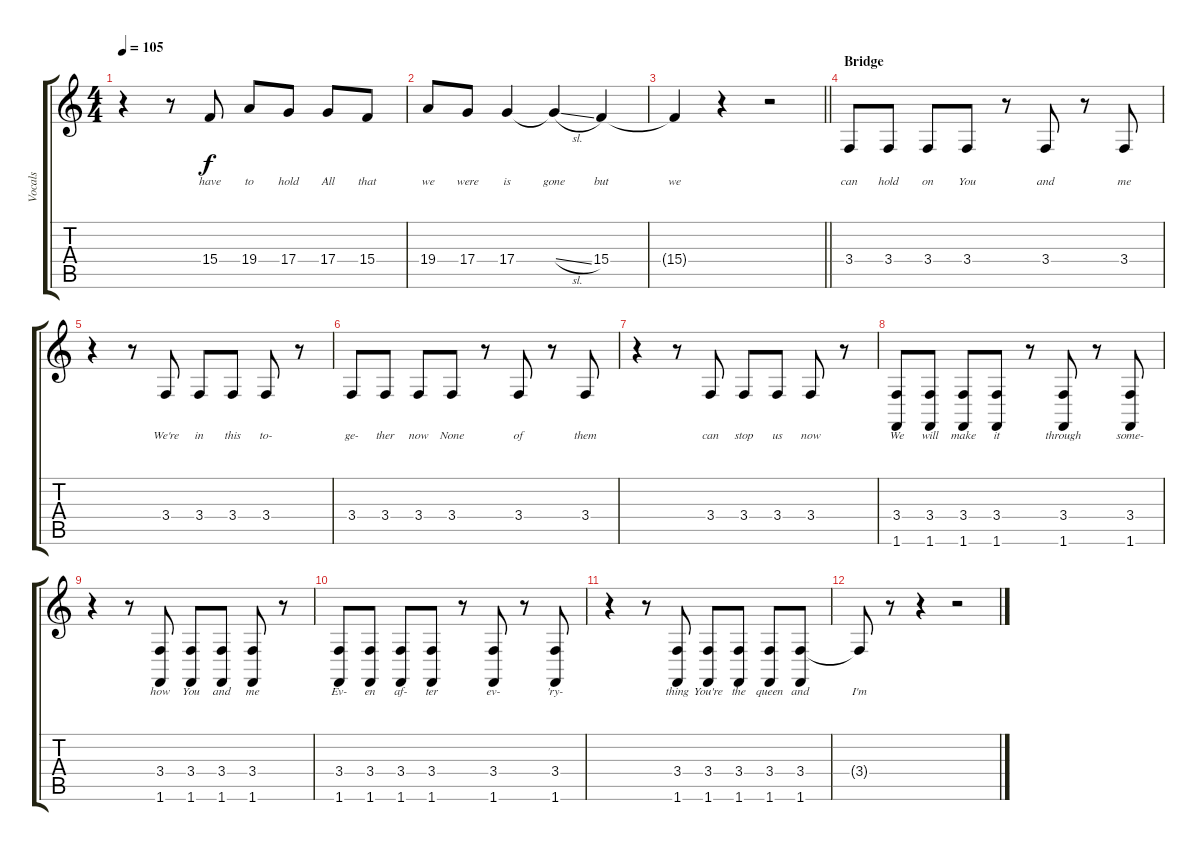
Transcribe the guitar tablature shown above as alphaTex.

\track ("Vocals" "Vocals") {instrument lead6voice}
\staff {score tabs}
\tuning (E4 B3 G3 D3 A2 E2) {hide}
\ts (4 4)
\tempo 105
\clef g2
\ks aminor
r.4{dy f} r.8 15.4.8{lyrics (0 "have") lyrics (1 "") lyrics (2 "") lyrics (3 "") lyrics (4 "")} 19.4.8{lyrics (0 "to") lyrics (1 "") lyrics (2 "") lyrics (3 "") lyrics (4 "")} 17.4.8{lyrics (0 "hold") lyrics (1 "") lyrics (2 "") lyrics (3 "") lyrics (4 "")} 17.4.8{lyrics (0 "All") lyrics (1 "") lyrics (2 "") lyrics (3 "") lyrics (4 "")} 15.4.8{lyrics (0 "that") lyrics (1 "") lyrics (2 "") lyrics (3 "") lyrics (4 "")} |
19.4.8{lyrics (0 "we") lyrics (1 "") lyrics (2 "") lyrics (3 "") lyrics (4 "")} 17.4.8{lyrics (0 "were") lyrics (1 "") lyrics (2 "") lyrics (3 "") lyrics (4 "")} 17.4.4{lyrics (0 "is") lyrics (1 "") lyrics (2 "") lyrics (3 "") lyrics (4 "")} 17.4{sl t}.4{lyrics (0 "gone") lyrics (1 "") lyrics (2 "") lyrics (3 "") lyrics (4 "")} 15.4.4{lyrics (0 "but") lyrics (1 "") lyrics (2 "") lyrics (3 "") lyrics (4 "")} |
\barLineRight lightlight
15.4{t}.4{lyrics (0 "we") lyrics (1 "") lyrics (2 "") lyrics (3 "") lyrics (4 "")} r.4 r.2 |
\section ("" "Bridge")
3.4.8{lyrics (0 "can") lyrics (1 "") lyrics (2 "") lyrics (3 "") lyrics (4 "") volume 6} 3.4.8{lyrics (0 "hold") lyrics (1 "") lyrics (2 "") lyrics (3 "") lyrics (4 "")} 3.4.8{lyrics (0 "on") lyrics (1 "") lyrics (2 "") lyrics (3 "") lyrics (4 "")} 3.4.8{lyrics (0 "You") lyrics (1 "") lyrics (2 "") lyrics (3 "") lyrics (4 "")} r.8 3.4.8{lyrics (0 "and") lyrics (1 "") lyrics (2 "") lyrics (3 "") lyrics (4 "")} r.8 3.4.8{lyrics (0 "me") lyrics (1 "") lyrics (2 "") lyrics (3 "") lyrics (4 "")} |
r.4 r.8 3.4.8{lyrics (0 "We're") lyrics (1 "") lyrics (2 "") lyrics (3 "") lyrics (4 "")} 3.4.8{lyrics (0 "in") lyrics (1 "") lyrics (2 "") lyrics (3 "") lyrics (4 "")} 3.4.8{lyrics (0 "this") lyrics (1 "") lyrics (2 "") lyrics (3 "") lyrics (4 "")} 3.4.8{lyrics (0 "to-") lyrics (1 "") lyrics (2 "") lyrics (3 "") lyrics (4 "")} r.8 |
3.4.8{lyrics (0 "ge-") lyrics (1 "") lyrics (2 "") lyrics (3 "") lyrics (4 "")} 3.4.8{lyrics (0 "ther") lyrics (1 "") lyrics (2 "") lyrics (3 "") lyrics (4 "")} 3.4.8{lyrics (0 "now") lyrics (1 "") lyrics (2 "") lyrics (3 "") lyrics (4 "")} 3.4.8{lyrics (0 "None") lyrics (1 "") lyrics (2 "") lyrics (3 "") lyrics (4 "")} r.8 3.4.8{lyrics (0 "of") lyrics (1 "") lyrics (2 "") lyrics (3 "") lyrics (4 "")} r.8 3.4.8{lyrics (0 "them") lyrics (1 "") lyrics (2 "") lyrics (3 "") lyrics (4 "")} |
r.4 r.8 3.4.8{lyrics (0 "can") lyrics (1 "") lyrics (2 "") lyrics (3 "") lyrics (4 "")} 3.4.8{lyrics (0 "stop") lyrics (1 "") lyrics (2 "") lyrics (3 "") lyrics (4 "")} 3.4.8{lyrics (0 "us") lyrics (1 "") lyrics (2 "") lyrics (3 "") lyrics (4 "")} 3.4.8{lyrics (0 "now") lyrics (1 "") lyrics (2 "") lyrics (3 "") lyrics (4 "")} r.8 |
(3.4 1.6).8{lyrics (0 "We") lyrics (1 "") lyrics (2 "") lyrics (3 "") lyrics (4 "") volume 8 balance 0} (3.4 1.6).8{lyrics (0 "will") lyrics (1 "") lyrics (2 "") lyrics (3 "") lyrics (4 "")} (3.4 1.6).8{lyrics (0 "make") lyrics (1 "") lyrics (2 "") lyrics (3 "") lyrics (4 "")} (3.4 1.6).8{lyrics (0 "it") lyrics (1 "") lyrics (2 "") lyrics (3 "") lyrics (4 "")} r.8 (3.4 1.6).8{lyrics (0 "through") lyrics (1 "") lyrics (2 "") lyrics (3 "") lyrics (4 "")} r.8 (3.4 1.6).8{lyrics (0 "some-") lyrics (1 "") lyrics (2 "") lyrics (3 "") lyrics (4 "")} |
r.4 r.8 (3.4 1.6).8{lyrics (0 "how") lyrics (1 "") lyrics (2 "") lyrics (3 "") lyrics (4 "")} (3.4 1.6).8{lyrics (0 "You") lyrics (1 "") lyrics (2 "") lyrics (3 "") lyrics (4 "")} (3.4 1.6).8{lyrics (0 "and") lyrics (1 "") lyrics (2 "") lyrics (3 "") lyrics (4 "")} (3.4 1.6).8{lyrics (0 "me") lyrics (1 "") lyrics (2 "") lyrics (3 "") lyrics (4 "")} r.8 |
(3.4 1.6).8{lyrics (0 "Ev-") lyrics (1 "") lyrics (2 "") lyrics (3 "") lyrics (4 "") volume 13 balance 8} (3.4 1.6).8{lyrics (0 "en") lyrics (1 "") lyrics (2 "") lyrics (3 "") lyrics (4 "")} (3.4 1.6).8{lyrics (0 "af-") lyrics (1 "") lyrics (2 "") lyrics (3 "") lyrics (4 "")} (3.4 1.6).8{lyrics (0 "ter") lyrics (1 "") lyrics (2 "") lyrics (3 "") lyrics (4 "")} r.8 (3.4 1.6).8{lyrics (0 "ev-") lyrics (1 "") lyrics (2 "") lyrics (3 "") lyrics (4 "")} r.8 (3.4 1.6).8{lyrics (0 "'ry-") lyrics (1 "") lyrics (2 "") lyrics (3 "") lyrics (4 "")} |
r.4 r.8 (3.4 1.6).8{lyrics (0 "thing") lyrics (1 "") lyrics (2 "") lyrics (3 "") lyrics (4 "")} (3.4 1.6).8{lyrics (0 "You're") lyrics (1 "") lyrics (2 "") lyrics (3 "") lyrics (4 "")} (3.4 1.6).8{lyrics (0 "the") lyrics (1 "") lyrics (2 "") lyrics (3 "") lyrics (4 "")} (3.4 1.6).8{lyrics (0 "queen") lyrics (1 "") lyrics (2 "") lyrics (3 "") lyrics (4 "")} (3.4 1.6).8{lyrics (0 "and") lyrics (1 "") lyrics (2 "") lyrics (3 "") lyrics (4 "")} |
3.4{t}.8{lyrics (0 "I'm") lyrics (1 "") lyrics (2 "") lyrics (3 "") lyrics (4 "")} r.8 r.4 r.2
